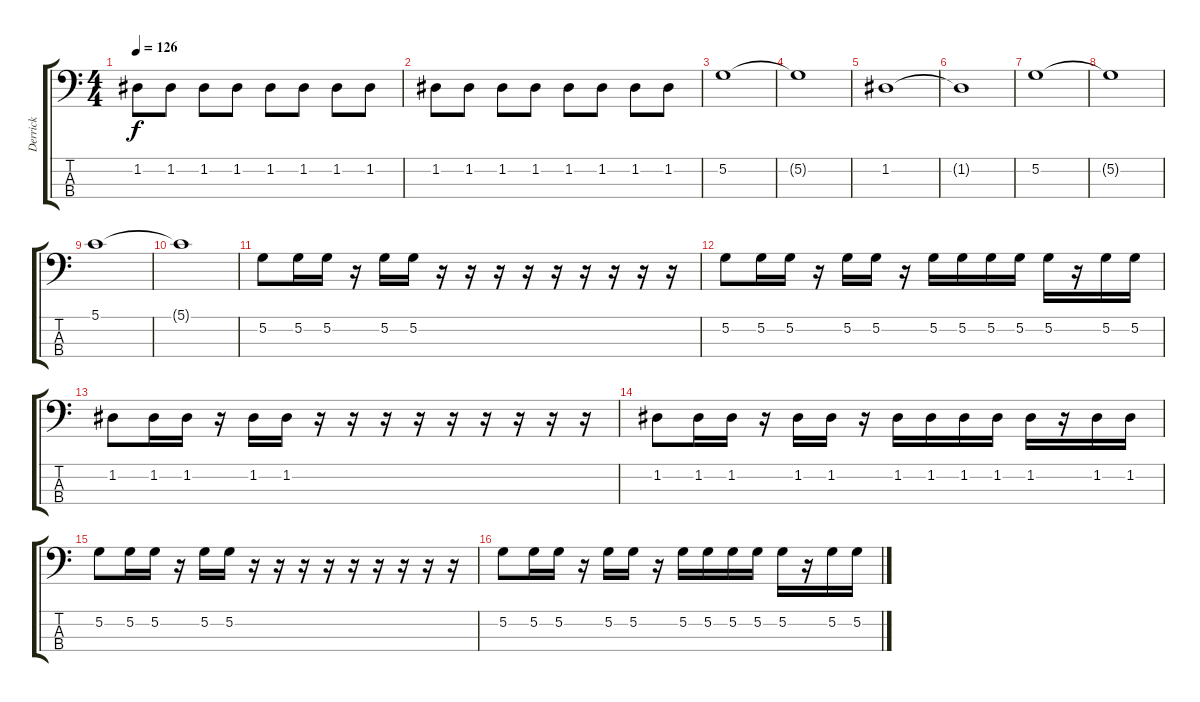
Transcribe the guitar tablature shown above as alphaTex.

\track ("Derrick" "Derrick") {instrument electricbassfinger}
\staff {score tabs}
\tuning (G2 D2 A1 E1) {hide}
\ts (4 4)
\tempo 126
\clef f4
\ks c
1.2.8{dy f} 1.2.8 1.2.8 1.2.8 1.2.8 1.2.8 1.2.8 1.2.8 |
1.2.8 1.2.8 1.2.8 1.2.8 1.2.8 1.2.8 1.2.8 1.2.8 |
5.2.1 |
5.2{t}.1 |
1.2.1 |
1.2{t}.1 |
5.2.1 |
5.2{t}.1 |
5.1.1 |
5.1{t}.1 |
5.2.8 5.2.16 5.2.16 r.16 5.2.16 5.2.16 r.16 r.16 r.16 r.16 r.16 r.16 r.16 r.16 r.16 |
5.2.8 5.2.16 5.2.16 r.16 5.2.16 5.2.16 r.16 5.2.16 5.2.16 5.2.16 5.2.16 5.2.16 r.16 5.2.16 5.2.16 |
1.2.8 1.2.16 1.2.16 r.16 1.2.16 1.2.16 r.16 r.16 r.16 r.16 r.16 r.16 r.16 r.16 r.16 |
1.2.8 1.2.16 1.2.16 r.16 1.2.16 1.2.16 r.16 1.2.16 1.2.16 1.2.16 1.2.16 1.2.16 r.16 1.2.16 1.2.16 |
5.2.8 5.2.16 5.2.16 r.16 5.2.16 5.2.16 r.16 r.16 r.16 r.16 r.16 r.16 r.16 r.16 r.16 |
5.2.8 5.2.16 5.2.16 r.16 5.2.16 5.2.16 r.16 5.2.16 5.2.16 5.2.16 5.2.16 5.2.16 r.16 5.2.16 5.2.16
